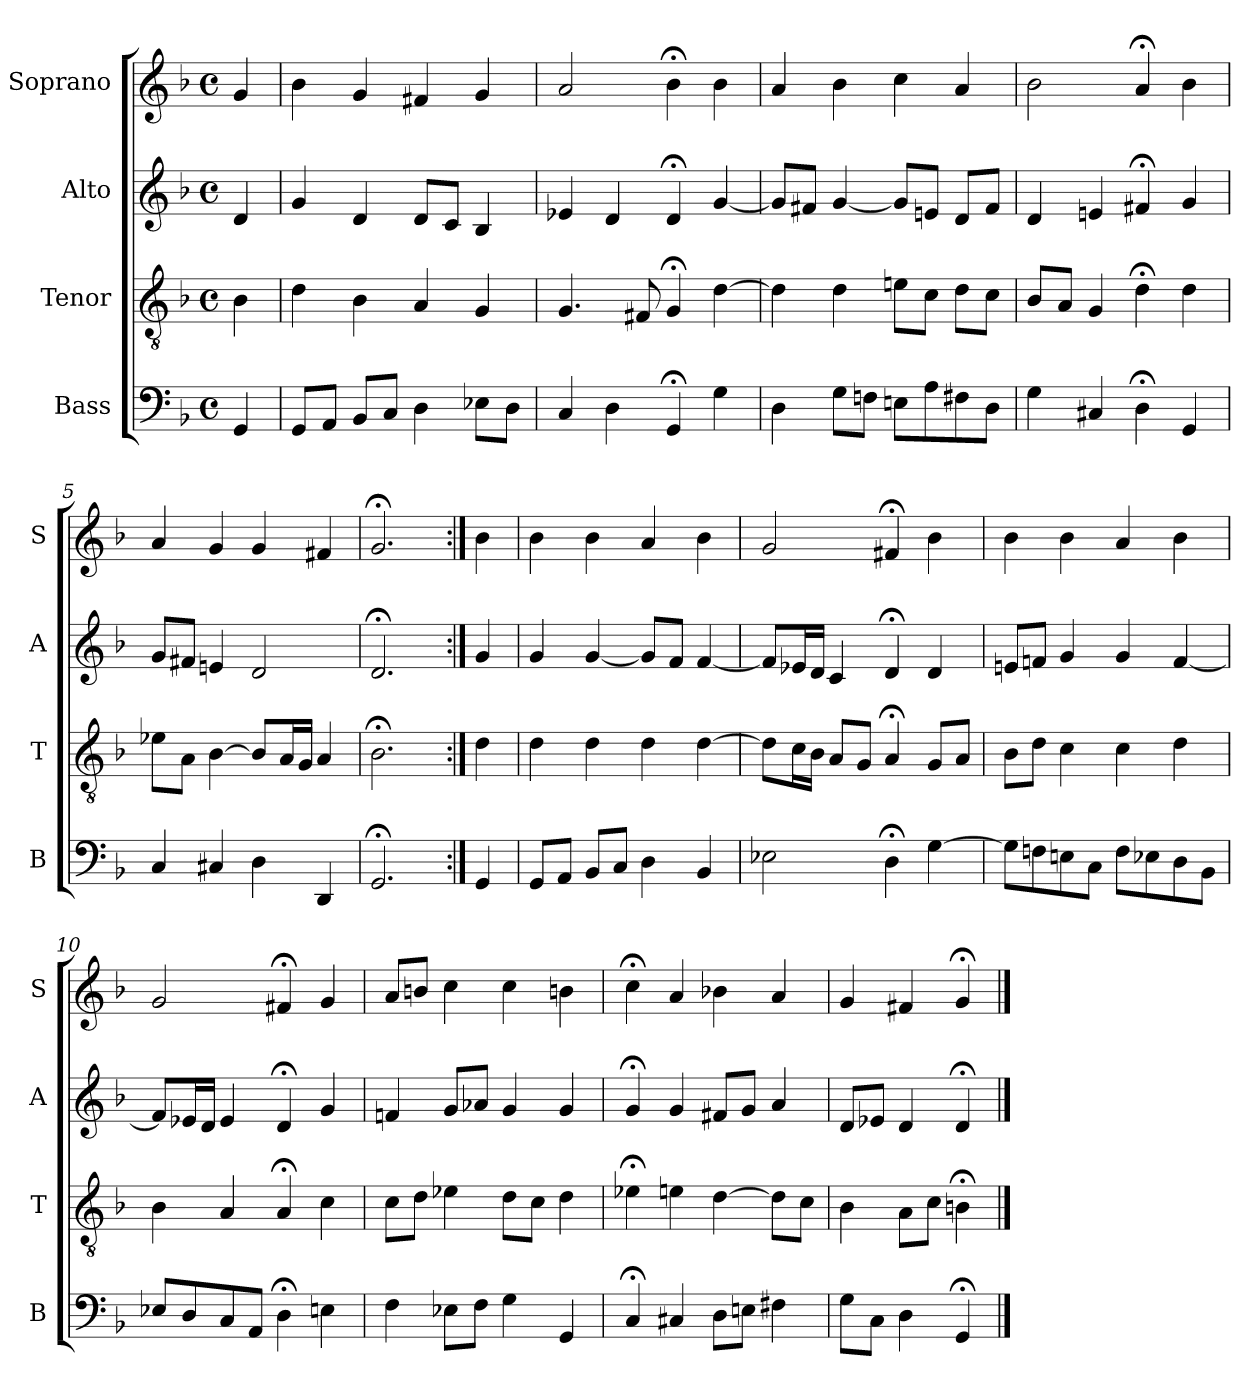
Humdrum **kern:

**kern	**kern	**kern	**kern
*part4	*part3	*part2	*part1
*staff4	*staff3	*staff2	*staff1
*I"Bass	*I"Tenor	*I"Alto	*I"Soprano
*I'B	*I'T	*I'A	*I'S
*clefF4	*clefGv2	*clefG2	*clefG2
*k[b-]	*k[b-]	*k[b-]	*k[b-]
*G:dor	*G:dor	*G:dor	*G:dor
*M4/4	*M4/4	*M4/4	*M4/4
*met(c)	*met(c)	*met(c)	*met(c)
*MM100	*MM100	*MM100	*MM100
=	=	=	=
4GG	4B-	4d	4g
=1	=1	=1	=1
8GGL	4d	4g	4b-
8AAJ	.	.	.
8BB-L	4B-	4d	4g
8CJ	.	.	.
4D	4A	8dL	4f#X
.	.	8cJ	.
8E-XL	4G	4B-	4g
8DJ	.	.	.
=2	=2	=2	=2
4C	4.G	4e-X	2a
4D	.	4d	.
.	8F#X	.	.
4GG;<	4G;<	4d;<	4b-;<
4G	[4d	[4g	4b-
=3	=3	=3	=3
4D	4d]	8gL]	4a
.	.	8f#XJ	.
8GL	4d	[4g	4b-
8FnJ	.	.	.
8EnL	8enL	8gL]	4cc
8A	8cJ	8enJ	.
8F#X	8dL	8dL	4a
8DJ	8cJ	8f#J	.
=4	=4	=4	=4
4G	8B-L	4d	2b-
.	8AJ	.	.
4C#X	4G	4en	.
4D;<	4d;<	4f#X;<	4a;<
4GG	4d	4g	4b-
=5	=5	=5	=5
4C	8e-XL	8gL	4a
.	8AJ	8f#XJ	.
4C#X	[4B-	4en	4g
4D	8B-L]	2d	4g
.	16AL	.	.
.	16GJJ	.	.
4DD	4A	.	4f#X
=6	=6	=6	=6
2.GG;<	2.B-;<	2.d;<	2.g;<
=:|!	=:|!	=:|!	=:|!
4GG	4d	4g	4b-
=7	=7	=7	=7
8GGL	4d	4g	4b-
8AAJ	.	.	.
8BB-L	4d	[4g	4b-
8CJ	.	.	.
4D	4d	8gL]	4a
.	.	8fJ	.
4BB-	[4d	[4f	4b-
=8	=8	=8	=8
2E-X	8dL]	8fL]	2g
.	16cL	16e-XL	.
.	16B-JJ	16dJJ	.
.	8AL	4c	.
.	8GJ	.	.
4D;<	4A;<	4d;<	4f#X;<
[4G	8GL	4d	4b-
.	8AJ	.	.
=9	=9	=9	=9
8GL]	8B-L	8enL	4b-
8Fn	8dJ	8fnJ	.
8En	4c	4g	4b-
8CJ	.	.	.
8FL	4c	4g	4a
8E-X	.	.	.
8D	4d	[4f	4b-
8BB-J	.	.	.
=10	=10	=10	=10
8E-XL	4B-	8fL]	2g
8D	.	16e-XL	.
.	.	16dJJ	.
8C	4A	4e-	.
8AAJ	.	.	.
4D;<	4A;<	4d;<	4f#X;<
4En	4c	4g	4g
=11	=11	=11	=11
4F	8cL	4fn	8aL
.	8dJ	.	8bnJ
8E-XL	4e-X	8gL	4cc
8FJ	.	8a-XJ	.
4G	8dL	4g	4cc
.	8cJ	.	.
4GG	4d	4g	4bn
=12	=12	=12	=12
4C;<	4e-X;<	4g;<	4cc;<
4C#X	4en	4g	4a
8DL	[4d	8f#XL	4b-X
8EnJ	.	8gJ	.
4F#X	8dL]	4a	4a
.	8cJ	.	.
=13	=13	=13	=13
8GL	4B-	8dL	4g
8CJ	.	8e-XJ	.
4D	8AL	4d	4f#X
.	8cJ	.	.
4GG;<	4Bn;<	4d;<	4g;<
==	==	==	==
*-	*-	*-	*-
